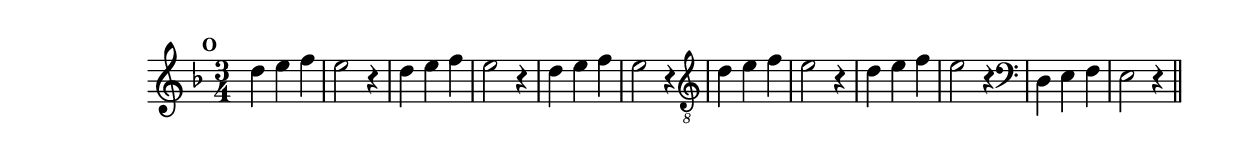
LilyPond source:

%% -*- coding: utf-8 -*-
\version "2.16.0"

%% \header { texidoc="Perguntas e Respostas"}

\relative c'' {

  \override Staff.TimeSignature #'style = #'()
  \time 3/4 
  \override Score.BarNumber #'transparent = ##t
  \override Score.RehearsalMark #'font-size = #-2
  \override Score.BarNumber #'transparent = ##t
  \set Score.markFormatter = #format-mark-numbers
  \key d \minor

  \mark 14

  %% CAVAQUINHO - BANJO
  \tag #'cv {
    d4 e f | e2 r4 
  }

  %% BANDOLIM
  \tag #'bd {
    d4 e f | e2 r4 
  }

  %% VIOLA
  \tag #'va {
    d4 e f | e2 r4 
  }

  %% VIOLÃO TENOR
  \tag #'vt {
    \clef "G_8"
    d,4 e f | e2 r4       
  }

  %% VIOLÃO
  \tag #'vi {
    \clef "G_8"
    d4 e f | e2 r4 
  }

  %% BAIXO - BAIXOLÃO
  \tag #'bx {
    \clef bass
    d,4 e f | e2 r4        
  }


  %% END DOCUMENT
  \bar "||"
}
